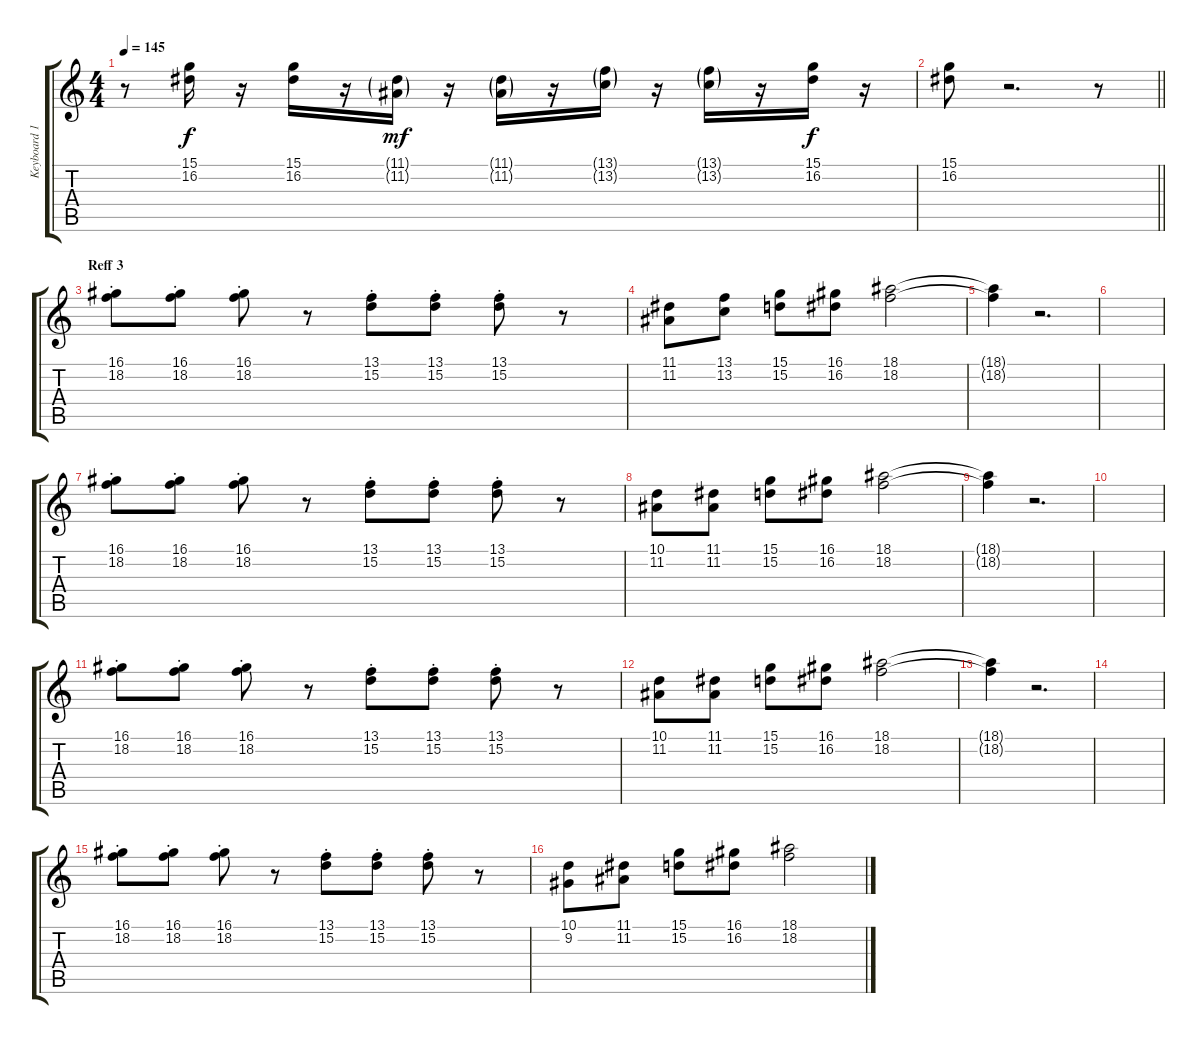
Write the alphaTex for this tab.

\track ("Keyboard 1" "Keyboard 1") {instrument flute}
\staff {score tabs}
\tuning (E4 B3 G3 D3 A2 E2) {hide}
\ts (4 4)
\tempo 145
\clef g2
\ks c
r.8{dy f} (15.1 16.2).16 r.16 (15.1 16.2).16 r.16 (11.1{g} 11.2{g}).16{dy mf} r.16 (11.1{g} 11.2{g}).16 r.16 (13.1{g} 13.2{g}).16 r.16 (13.1{g} 13.2{g}).16 r.16 (15.1 16.2).16{dy f} r.16 |
\barLineRight lightlight
(15.1 16.2).8 r.2{d} r.8 |
\section ("" "Reff 3")
(16.1{st} 18.2{st}).8 (16.1{st} 18.2{st}).8 (16.1{st} 18.2{st}).8 r.8 (13.1{st} 15.2{st}).8 (13.1{st} 15.2{st}).8 (13.1{st} 15.2{st}).8 r.8 |
(11.1 11.2).8 (13.1 13.2).8 (15.1 15.2).8 (16.1 16.2).8 (18.1 18.2).2 |
(18.1{t} 18.2{t}).4 r.2{d} |
|
(16.1{st} 18.2{st}).8 (16.1{st} 18.2{st}).8 (16.1{st} 18.2{st}).8 r.8 (13.1{st} 15.2{st}).8 (13.1{st} 15.2{st}).8 (13.1{st} 15.2{st}).8 r.8 |
(10.1 11.2).8 (11.1 11.2).8 (15.1 15.2).8 (16.1 16.2).8 (18.1 18.2).2 |
(18.1{t} 18.2{t}).4 r.2{d} |
|
(16.1{st} 18.2{st}).8 (16.1{st} 18.2{st}).8 (16.1{st} 18.2{st}).8 r.8 (13.1{st} 15.2{st}).8 (13.1{st} 15.2{st}).8 (13.1{st} 15.2{st}).8 r.8 |
(10.1 11.2).8 (11.1 11.2).8 (15.1 15.2).8 (16.1 16.2).8 (18.1 18.2).2 |
(18.1{t} 18.2{t}).4 r.2{d} |
|
(16.1{st} 18.2{st}).8 (16.1{st} 18.2{st}).8 (16.1{st} 18.2{st}).8 r.8 (13.1{st} 15.2{st}).8 (13.1{st} 15.2{st}).8 (13.1{st} 15.2{st}).8 r.8 |
(10.1 9.2).8 (11.1 11.2).8 (15.1 15.2).8 (16.1 16.2).8 (18.1 18.2).2
